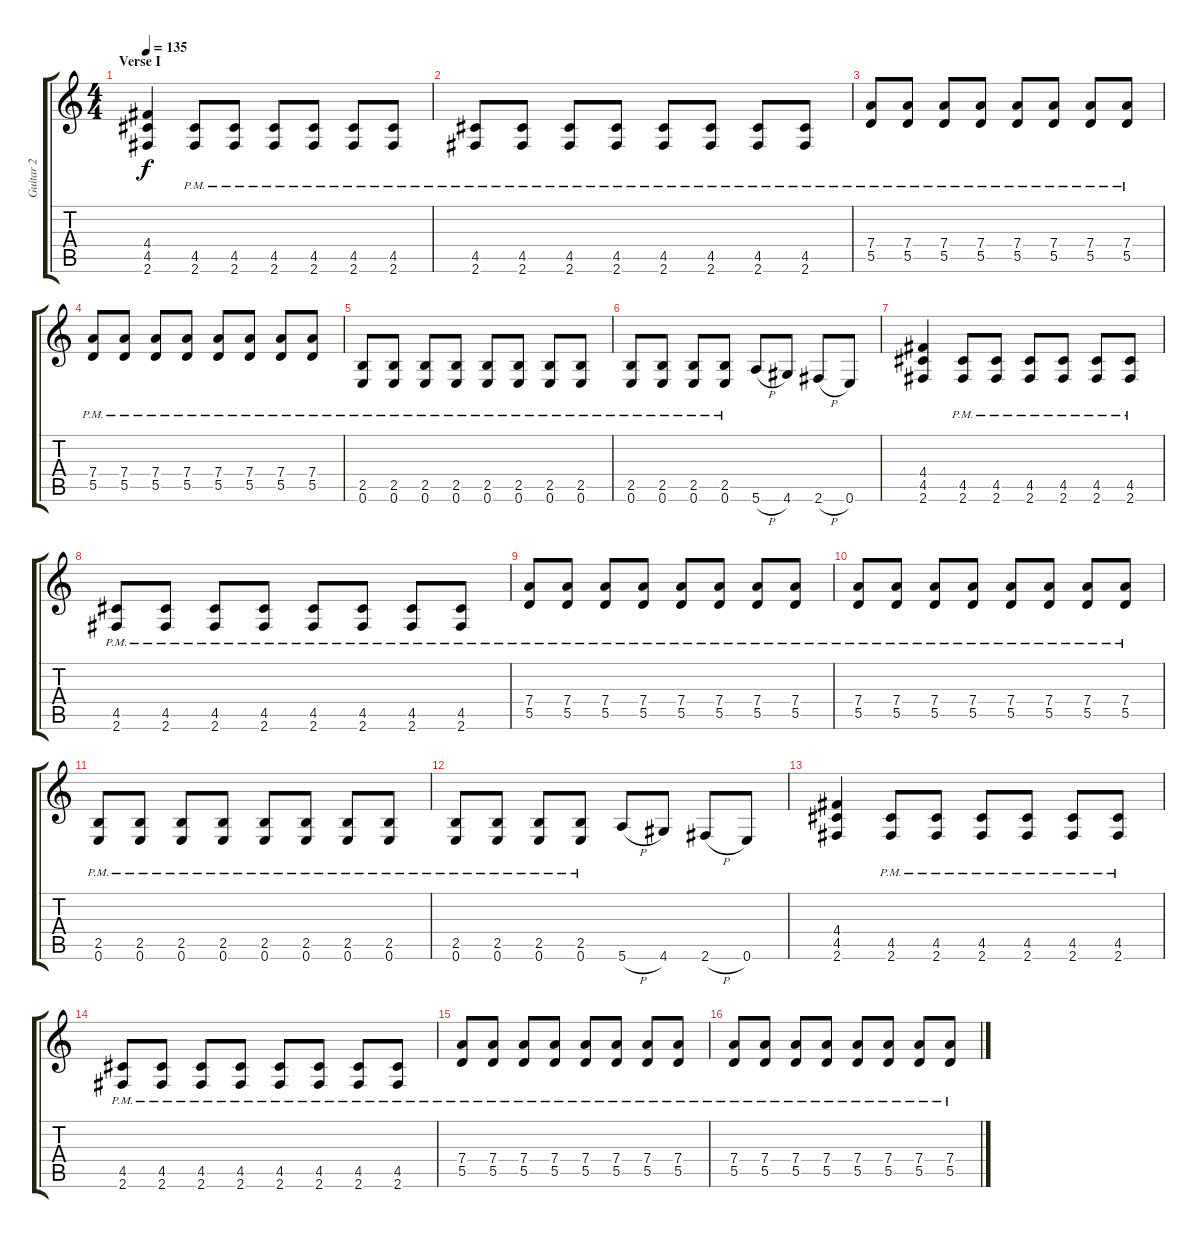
\track ("Guitar 2" "Guitar 2") {instrument overdrivenguitar}
\staff {score tabs}
\tuning (E4 B3 G3 D3 A2 E2) {hide}
\ts (4 4)
\section ("" "Verse I")
\tempo 135
\clef g2
\ks c
(4.4 4.5 2.6).4{dy f} (4.5{pm} 2.6{pm}).8 (4.5{pm} 2.6{pm}).8 (4.5{pm} 2.6{pm}).8 (4.5{pm} 2.6{pm}).8 (4.5{pm} 2.6{pm}).8 (4.5{pm} 2.6{pm}).8 |
(4.5{pm} 2.6{pm}).8 (4.5{pm} 2.6{pm}).8 (4.5{pm} 2.6{pm}).8 (4.5{pm} 2.6{pm}).8 (4.5{pm} 2.6{pm}).8 (4.5{pm} 2.6{pm}).8 (4.5{pm} 2.6{pm}).8 (4.5{pm} 2.6{pm}).8 |
(7.4{pm} 5.5{pm}).8 (7.4{pm} 5.5{pm}).8 (7.4{pm} 5.5{pm}).8 (7.4{pm} 5.5{pm}).8 (7.4{pm} 5.5{pm}).8 (7.4{pm} 5.5{pm}).8 (7.4{pm} 5.5{pm}).8 (7.4{pm} 5.5{pm}).8 |
(7.4{pm} 5.5{pm}).8 (7.4{pm} 5.5{pm}).8 (7.4{pm} 5.5{pm}).8 (7.4{pm} 5.5{pm}).8 (7.4{pm} 5.5{pm}).8 (7.4{pm} 5.5{pm}).8 (7.4{pm} 5.5{pm}).8 (7.4{pm} 5.5{pm}).8 |
(2.5{pm} 0.6{pm}).8 (2.5{pm} 0.6{pm}).8 (2.5{pm} 0.6{pm}).8 (2.5{pm} 0.6{pm}).8 (2.5{pm} 0.6{pm}).8 (2.5{pm} 0.6{pm}).8 (2.5{pm} 0.6{pm}).8 (2.5{pm} 0.6{pm}).8 |
(2.5{pm} 0.6{pm}).8 (2.5{pm} 0.6{pm}).8 (2.5{pm} 0.6{pm}).8 (2.5{pm} 0.6{pm}).8 5.6{h}.8 4.6.8 2.6{h}.8 0.6.8 |
(4.4 4.5 2.6).4 (4.5{pm} 2.6{pm}).8 (4.5{pm} 2.6{pm}).8 (4.5{pm} 2.6{pm}).8 (4.5{pm} 2.6{pm}).8 (4.5{pm} 2.6{pm}).8 (4.5{pm} 2.6{pm}).8 |
(4.5{pm} 2.6{pm}).8 (4.5{pm} 2.6{pm}).8 (4.5{pm} 2.6{pm}).8 (4.5{pm} 2.6{pm}).8 (4.5{pm} 2.6{pm}).8 (4.5{pm} 2.6{pm}).8 (4.5{pm} 2.6{pm}).8 (4.5{pm} 2.6{pm}).8 |
(7.4{pm} 5.5{pm}).8 (7.4{pm} 5.5{pm}).8 (7.4{pm} 5.5{pm}).8 (7.4{pm} 5.5{pm}).8 (7.4{pm} 5.5{pm}).8 (7.4{pm} 5.5{pm}).8 (7.4{pm} 5.5{pm}).8 (7.4{pm} 5.5{pm}).8 |
(7.4{pm} 5.5{pm}).8 (7.4{pm} 5.5{pm}).8 (7.4{pm} 5.5{pm}).8 (7.4{pm} 5.5{pm}).8 (7.4{pm} 5.5{pm}).8 (7.4{pm} 5.5{pm}).8 (7.4{pm} 5.5{pm}).8 (7.4{pm} 5.5{pm}).8 |
(2.5{pm} 0.6{pm}).8 (2.5{pm} 0.6{pm}).8 (2.5{pm} 0.6{pm}).8 (2.5{pm} 0.6{pm}).8 (2.5{pm} 0.6{pm}).8 (2.5{pm} 0.6{pm}).8 (2.5{pm} 0.6{pm}).8 (2.5{pm} 0.6{pm}).8 |
(2.5{pm} 0.6{pm}).8 (2.5{pm} 0.6{pm}).8 (2.5{pm} 0.6{pm}).8 (2.5{pm} 0.6{pm}).8 5.6{h}.8 4.6.8 2.6{h}.8 0.6.8 |
(4.4 4.5 2.6).4 (4.5{pm} 2.6{pm}).8 (4.5{pm} 2.6{pm}).8 (4.5{pm} 2.6{pm}).8 (4.5{pm} 2.6{pm}).8 (4.5{pm} 2.6{pm}).8 (4.5{pm} 2.6{pm}).8 |
(4.5{pm} 2.6{pm}).8 (4.5{pm} 2.6{pm}).8 (4.5{pm} 2.6{pm}).8 (4.5{pm} 2.6{pm}).8 (4.5{pm} 2.6{pm}).8 (4.5{pm} 2.6{pm}).8 (4.5{pm} 2.6{pm}).8 (4.5{pm} 2.6{pm}).8 |
(7.4{pm} 5.5{pm}).8 (7.4{pm} 5.5{pm}).8 (7.4{pm} 5.5{pm}).8 (7.4{pm} 5.5{pm}).8 (7.4{pm} 5.5{pm}).8 (7.4{pm} 5.5{pm}).8 (7.4{pm} 5.5{pm}).8 (7.4{pm} 5.5{pm}).8 |
(7.4{pm} 5.5{pm}).8 (7.4{pm} 5.5{pm}).8 (7.4{pm} 5.5{pm}).8 (7.4{pm} 5.5{pm}).8 (7.4{pm} 5.5{pm}).8 (7.4{pm} 5.5{pm}).8 (7.4{pm} 5.5{pm}).8 (7.4{pm} 5.5{pm}).8
